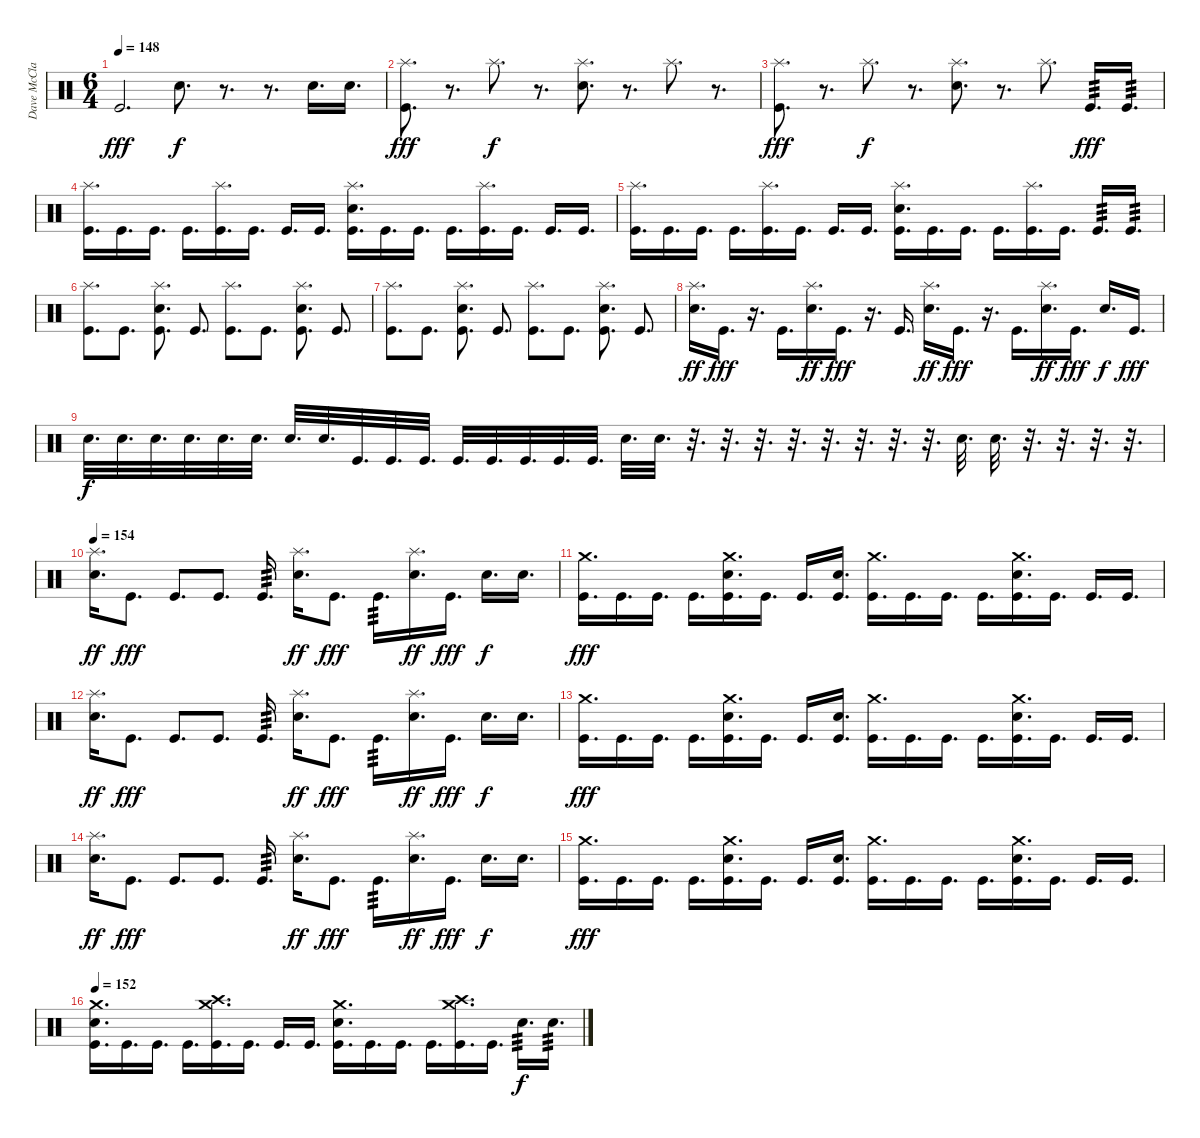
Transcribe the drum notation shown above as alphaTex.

\track ("Dave McClain" "Dave McCla") {instrument percussion}
\staff {score}
\articulation defaults
\ts (6 4)
\tempo 148
\clef neutral
\ks c "Kick (hit)".2{d dy fff} "Electric Snare (hit)".8{d dy f}
r.8{d} r.8{d} "Electric Snare (hit)".16{d} "Electric Snare (hit)".16{d} |
("Splash (hit)" "Kick (hit)").8{d dy fff} r.8{d} "Splash (hit)".8{d dy f} r.8{d} ("Splash (hit)" "Electric Snare (hit)").8{d} r.8{d} "Splash (hit)".8{d} r.8{d} |
("Splash (hit)" "Kick (hit)").8{d dy fff} r.8{d} "Splash (hit)".8{d dy f} r.8{d} ("Splash (hit)" "Electric Snare (hit)").8{d} r.8{d} "Splash (hit)".8{d} "Kick (hit)".16{d tp 3 dy fff} "Kick (hit)".16{d tp 3} |
("Splash (hit)" "Kick (hit)").16{d} "Kick (hit)".16{d} "Kick (hit)".16{d} "Kick (hit)".16{d} ("Splash (hit)" "Kick (hit)").16{d} "Kick (hit)".16{d} "Kick (hit)".16{d} "Kick (hit)".16{d} ("Splash (hit)" "Electric Snare (hit)" "Kick (hit)").16{d} "Kick (hit)".16{d} "Kick (hit)".16{d} "Kick (hit)".16{d} ("Splash (hit)" "Kick (hit)").16{d} "Kick (hit)".16{d} "Kick (hit)".16{d} "Kick (hit)".16{d} |
("Splash (hit)" "Kick (hit)").16{d} "Kick (hit)".16{d} "Kick (hit)".16{d} "Kick (hit)".16{d} ("Splash (hit)" "Kick (hit)").16{d} "Kick (hit)".16{d} "Kick (hit)".16{d} "Kick (hit)".16{d} ("Splash (hit)" "Electric Snare (hit)" "Kick (hit)").16{d} "Kick (hit)".16{d} "Kick (hit)".16{d} "Kick (hit)".16{d} ("Splash (hit)" "Kick (hit)").16{d} "Kick (hit)".16{d} "Kick (hit)".16{d tp 3} "Kick (hit)".16{d tp 3} |
("Splash (hit)" "Kick (hit)").8{d} "Kick (hit)".8{d} ("Splash (hit)" "Electric Snare (hit)" "Kick (hit)").8{d} "Kick (hit)".8{d} ("Splash (hit)" "Kick (hit)").8{d} "Kick (hit)".8{d} ("Splash (hit)" "Electric Snare (hit)" "Kick (hit)").8{d} "Kick (hit)".8{d} |
("Splash (hit)" "Kick (hit)").8{d} "Kick (hit)".8{d} ("Splash (hit)" "Electric Snare (hit)" "Kick (hit)").8{d} "Kick (hit)".8{d} ("Splash (hit)" "Kick (hit)").8{d} "Kick (hit)".8{d} ("Splash (hit)" "Electric Snare (hit)" "Kick (hit)").8{d} "Kick (hit)".8{d} |
("Splash (hit)" "Electric Snare (hit)").16{d dy ff} "Kick (hit)".16{d dy fff} r.16{d} "Kick (hit)".16{d} ("Splash (hit)" "Electric Snare (hit)").16{d dy ff} "Kick (hit)".16{d dy fff} r.16{d} "Kick (hit)".16{d} ("Splash (hit)" "Electric Snare (hit)").16{d dy ff} "Kick (hit)".16{d dy fff} r.16{d} "Kick (hit)".16{d} ("Splash (hit)" "Electric Snare (hit)").16{d dy ff} "Kick (hit)".16{d dy fff} "Electric Snare (hit)".16{d dy f} "Kick (hit)".16{d dy fff} |
"Electric Snare (hit)".32{d dy f} "Electric Snare (hit)".32{d} "Electric Snare (hit)".32{d} "Electric Snare (hit)".32{d} "Electric Snare (hit)".32{d} "Electric Snare (hit)".32{d} "Electric Snare (hit)".32{d} "Electric Snare (hit)".32{d} "Kick (hit)".32{d} "Kick (hit)".32{d} "Kick (hit)".32{d} "Kick (hit)".32{d} "Kick (hit)".32{d} "Kick (hit)".32{d} "Kick (hit)".32{d} "Kick (hit)".32{d} "Electric Snare (hit)".32{d} "Electric Snare (hit)".32{d} r.32{d} r.32{d} r.32{d} r.32{d} r.32{d} r.32{d} r.32{d} r.32{d} "Electric Snare (hit)".32{d} "Electric Snare (hit)".32{d} r.32{d} r.32{d} r.32{d} r.32{d} |
\tempo 154
("Splash (hit)" "Electric Snare (hit)").16{d dy ff} "Kick (hit)".8{d dy fff} "Kick (hit)".8{d} "Kick (hit)".8{d} "Kick (hit)".16{d tp 3} ("Splash (hit)" "Electric Snare (hit)").16{d dy ff} "Kick (hit)".8{d dy fff} "Kick (hit)".16{d tp 3} ("Splash (hit)" "Electric Snare (hit)").16{d dy ff} "Kick (hit)".16{d dy fff} "Electric Snare (hit)".16{d dy f} "Electric Snare (hit)".16{d} |
("Crash medium (hit)" "Kick (hit)").16{d dy fff} "Kick (hit)".16{d} "Kick (hit)".16{d} "Kick (hit)".16{d} ("Crash medium (hit)" "Electric Snare (hit)" "Kick (hit)").16{d} "Kick (hit)".16{d} "Kick (hit)".16{d} ("Electric Snare (hit)" "Kick (hit)").16{d} ("Crash medium (hit)" "Kick (hit)").16{d} "Kick (hit)".16{d} "Kick (hit)".16{d} "Kick (hit)".16{d} ("Crash medium (hit)" "Electric Snare (hit)" "Kick (hit)").16{d} "Kick (hit)".16{d} "Kick (hit)".16{d} "Kick (hit)".16{d} |
("Splash (hit)" "Electric Snare (hit)").16{d dy ff} "Kick (hit)".8{d dy fff} "Kick (hit)".8{d} "Kick (hit)".8{d} "Kick (hit)".16{d tp 3} ("Splash (hit)" "Electric Snare (hit)").16{d dy ff} "Kick (hit)".8{d dy fff} "Kick (hit)".16{d tp 3} ("Splash (hit)" "Electric Snare (hit)").16{d dy ff} "Kick (hit)".16{d dy fff} "Electric Snare (hit)".16{d dy f} "Electric Snare (hit)".16{d} |
("Crash medium (hit)" "Kick (hit)").16{d dy fff} "Kick (hit)".16{d} "Kick (hit)".16{d} "Kick (hit)".16{d} ("Crash medium (hit)" "Electric Snare (hit)" "Kick (hit)").16{d} "Kick (hit)".16{d} "Kick (hit)".16{d} ("Electric Snare (hit)" "Kick (hit)").16{d} ("Crash medium (hit)" "Kick (hit)").16{d} "Kick (hit)".16{d} "Kick (hit)".16{d} "Kick (hit)".16{d} ("Crash medium (hit)" "Electric Snare (hit)" "Kick (hit)").16{d} "Kick (hit)".16{d} "Kick (hit)".16{d} "Kick (hit)".16{d} |
("Splash (hit)" "Electric Snare (hit)").16{d dy ff} "Kick (hit)".8{d dy fff} "Kick (hit)".8{d} "Kick (hit)".8{d} "Kick (hit)".16{d tp 3} ("Splash (hit)" "Electric Snare (hit)").16{d dy ff} "Kick (hit)".8{d dy fff} "Kick (hit)".16{d tp 3} ("Splash (hit)" "Electric Snare (hit)").16{d dy ff} "Kick (hit)".16{d dy fff} "Electric Snare (hit)".16{d dy f} "Electric Snare (hit)".16{d} |
("Crash medium (hit)" "Kick (hit)").16{d dy fff} "Kick (hit)".16{d} "Kick (hit)".16{d} "Kick (hit)".16{d} ("Crash medium (hit)" "Electric Snare (hit)" "Kick (hit)").16{d} "Kick (hit)".16{d} "Kick (hit)".16{d} ("Electric Snare (hit)" "Kick (hit)").16{d} ("Crash medium (hit)" "Kick (hit)").16{d} "Kick (hit)".16{d} "Kick (hit)".16{d} "Kick (hit)".16{d} ("Crash medium (hit)" "Electric Snare (hit)" "Kick (hit)").16{d} "Kick (hit)".16{d} "Kick (hit)".16{d} "Kick (hit)".16{d} |
\tempo 152
("Crash medium (hit)" "Electric Snare (hit)" "Kick (hit)").16{d} "Kick (hit)".16{d} "Kick (hit)".16{d} "Kick (hit)".16{d} ("Crash medium (hit)" "Crash high (hit)" "Kick (hit)").16{d} "Kick (hit)".16{d} "Kick (hit)".16{d} "Kick (hit)".16{d} ("Crash medium (hit)" "Electric Snare (hit)" "Kick (hit)").16{d} "Kick (hit)".16{d} "Kick (hit)".16{d} "Kick (hit)".16{d} ("Crash medium (hit)" "Crash high (hit)" "Kick (hit)").16{d} "Kick (hit)".16{d} "Electric Snare (hit)".16{d tp 3 dy f} "Electric Snare (hit)".16{d tp 3}
